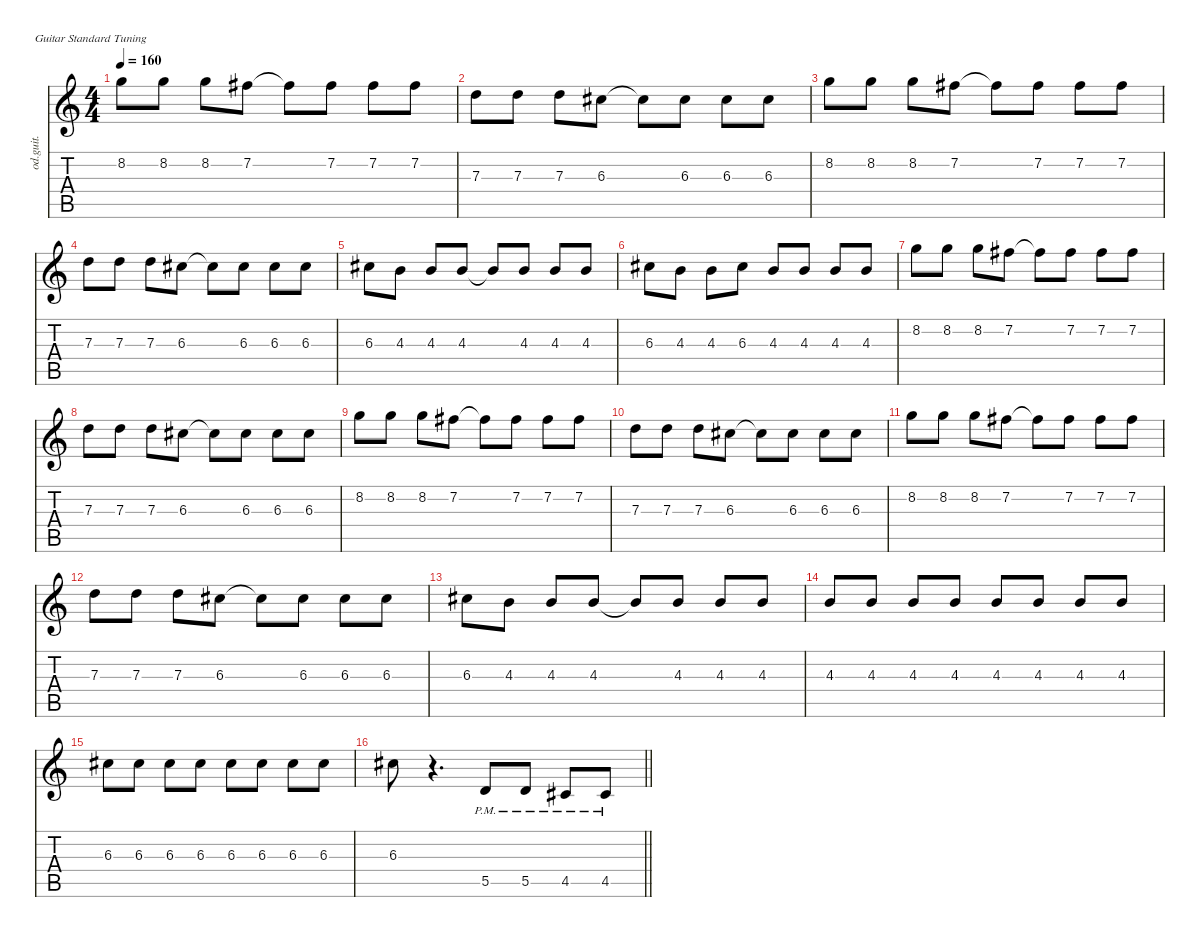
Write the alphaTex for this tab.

\defaultSystemsLayout 4
\hideDynamics
\bracketExtendMode nobrackets
\track ("Overdriven Guitar" "od.guit.") {instrument overdrivenguitar}
\staff {score tabs}
\tuning (E4 B3 G3 D3 A2 E2)
\ts (4 4)
\tempo 160
\clef g2
\ks c
8.2.8{dy mf beam Down} 8.2.8{beam Down} 8.2.8{beam Down} 7.2{acc #}.8{beam Down} 7.2{t acc #}.8{beam Down} 7.2{acc #}.8{beam Down} 7.2{acc #}.8{beam Down} 7.2{acc #}.8{beam Down} |
7.3.8{beam Down} 7.3.8{beam Down} 7.3.8{beam Down} 6.3{acc #}.8{beam Down} 6.3{t acc #}.8{beam Down} 6.3{acc #}.8{beam Down} 6.3{acc #}.8{beam Down} 6.3{acc #}.8{beam Down} |
8.2.8{beam Down} 8.2.8{beam Down} 8.2.8{beam Down} 7.2{acc #}.8{beam Down} 7.2{t acc #}.8{beam Down} 7.2{acc #}.8{beam Down} 7.2{acc #}.8{beam Down} 7.2{acc #}.8{beam Down} |
7.3.8{beam Down} 7.3.8{beam Down} 7.3.8{beam Down} 6.3{acc #}.8{beam Down} 6.3{t acc #}.8{beam Down} 6.3{acc #}.8{beam Down} 6.3{acc #}.8{beam Down} 6.3{acc #}.8{beam Down} |
6.3{acc #}.8{beam Down} 4.3.8{beam Down} 4.3.8{beam Up} 4.3.8{beam Up} 4.3{t}.8{beam Up} 4.3.8{beam Up} 4.3.8{beam Up} 4.3.8{beam Up} |
6.3{acc #}.8{beam Down} 4.3.8{beam Down} 4.3.8{beam Down} 6.3{acc #}.8{beam Down} 4.3.8{beam Up} 4.3.8{beam Up} 4.3.8{beam Up} 4.3.8{beam Up} |
8.2.8{beam Down} 8.2.8{beam Down} 8.2.8{beam Down} 7.2{acc #}.8{beam Down} 7.2{t acc #}.8{beam Down} 7.2{acc #}.8{beam Down} 7.2{acc #}.8{beam Down} 7.2{acc #}.8{beam Down} |
7.3.8{beam Down} 7.3.8{beam Down} 7.3.8{beam Down} 6.3{acc #}.8{beam Down} 6.3{t acc #}.8{beam Down} 6.3{acc #}.8{beam Down} 6.3{acc #}.8{beam Down} 6.3{acc #}.8{beam Down} |
8.2.8{beam Down} 8.2.8{beam Down} 8.2.8{beam Down} 7.2{acc #}.8{beam Down} 7.2{t acc #}.8{beam Down} 7.2{acc #}.8{beam Down} 7.2{acc #}.8{beam Down} 7.2{acc #}.8{beam Down} |
7.3.8{beam Down} 7.3.8{beam Down} 7.3.8{beam Down} 6.3{acc #}.8{beam Down} 6.3{t acc #}.8{beam Down} 6.3{acc #}.8{beam Down} 6.3{acc #}.8{beam Down} 6.3{acc #}.8{beam Down} |
8.2.8{beam Down} 8.2.8{beam Down} 8.2.8{beam Down} 7.2{acc #}.8{beam Down} 7.2{t acc #}.8{beam Down} 7.2{acc #}.8{beam Down} 7.2{acc #}.8{beam Down} 7.2{acc #}.8{beam Down} |
7.3.8{beam Down} 7.3.8{beam Down} 7.3.8{beam Down} 6.3{acc #}.8{beam Down} 6.3{t acc #}.8{beam Down} 6.3{acc #}.8{beam Down} 6.3{acc #}.8{beam Down} 6.3{acc #}.8{beam Down} |
6.3{acc #}.8{beam Down} 4.3.8{beam Down} 4.3.8{beam Up} 4.3.8{beam Up} 4.3{t}.8{beam Up} 4.3.8{beam Up} 4.3.8{beam Up} 4.3.8{beam Up} |
4.3.8{beam Up} 4.3.8{beam Up} 4.3.8{beam Up} 4.3.8{beam Up} 4.3.8{beam Up} 4.3.8{beam Up} 4.3.8{beam Up} 4.3.8{beam Up} |
6.3{acc #}.8{beam Down} 6.3{acc #}.8{beam Down} 6.3{acc #}.8{beam Down} 6.3{acc #}.8{beam Down} 6.3{acc #}.8{beam Down} 6.3{acc #}.8{beam Down} 6.3{acc #}.8{beam Down} 6.3{acc #}.8{beam Down} |
\barLineRight lightlight
6.3{acc #}.8{beam Down} r.4{d beam Down} 5.5{pm}.8{beam Up} 5.5{pm}.8{beam Up} 4.5{pm acc #}.8{beam Up} 4.5{pm acc #}.8{beam Up}
